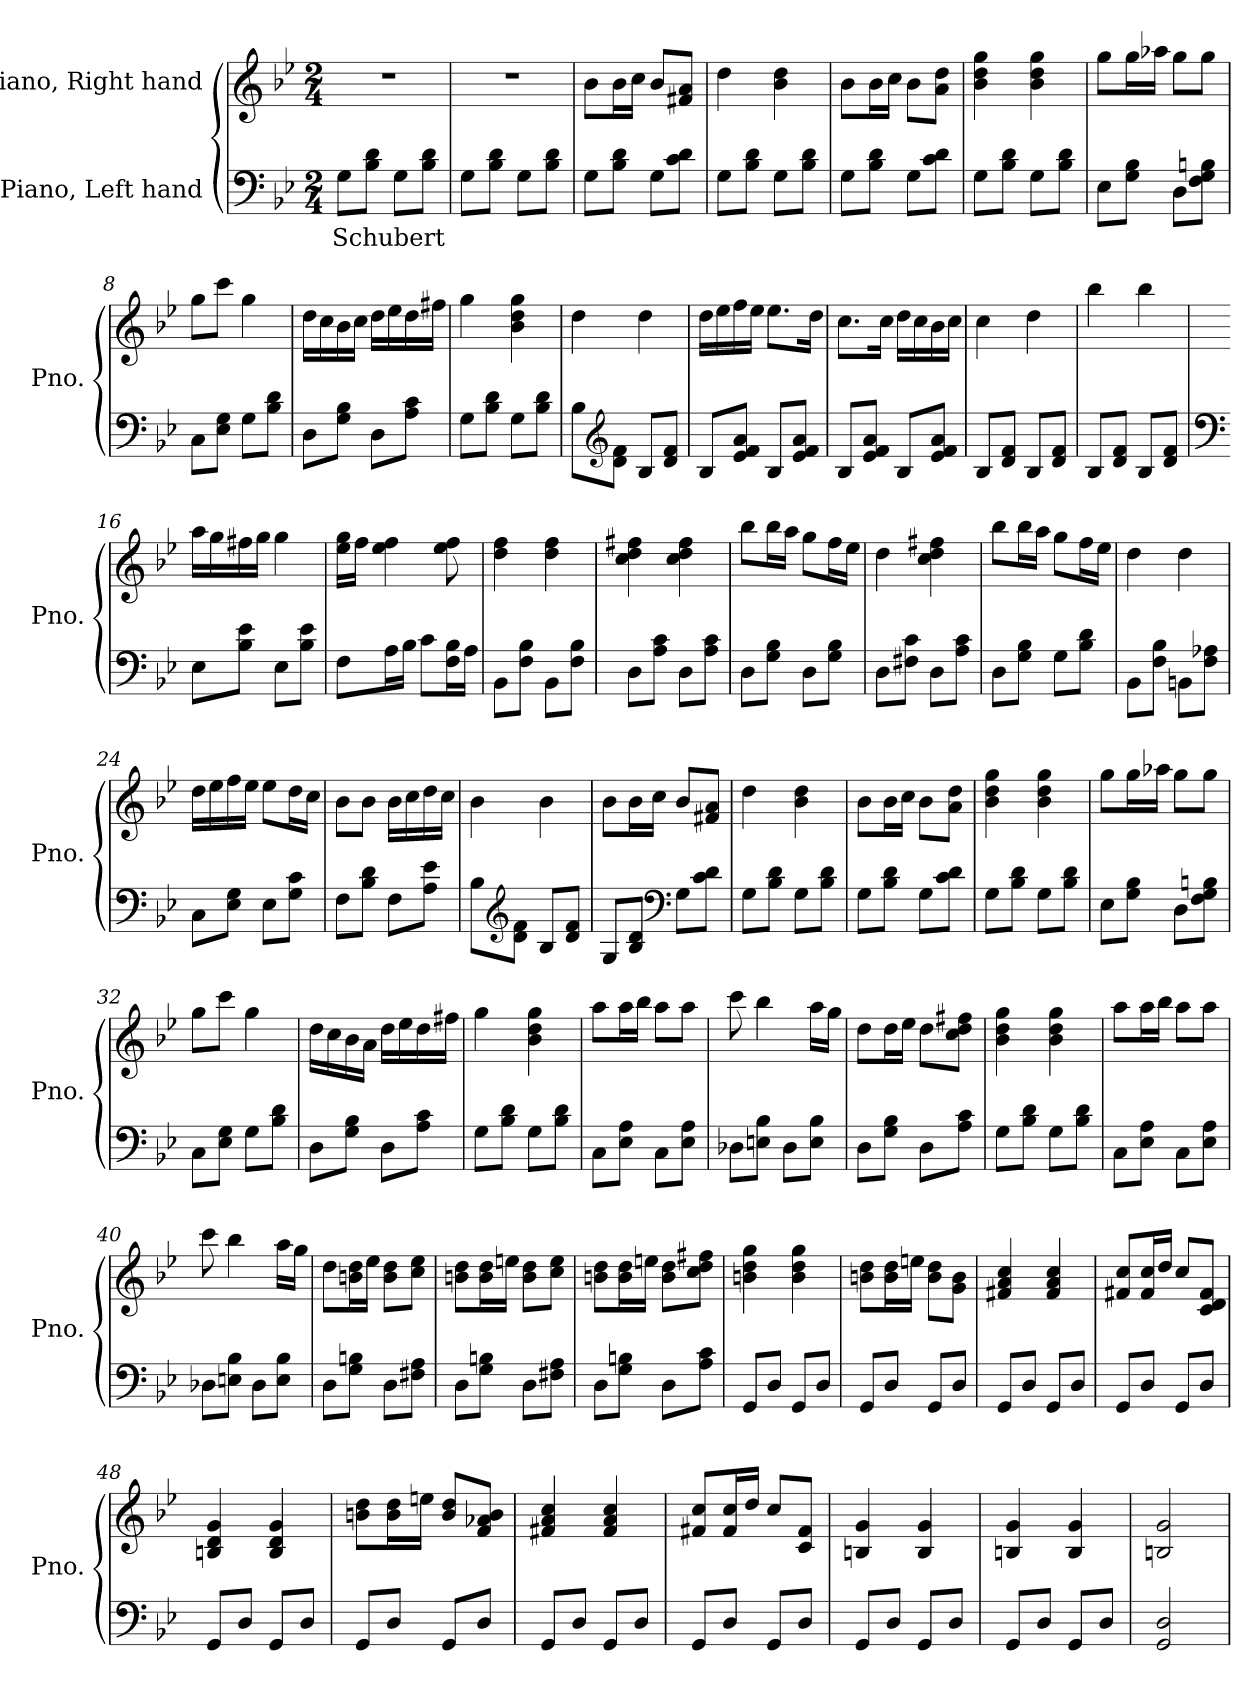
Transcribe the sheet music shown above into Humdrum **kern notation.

**kern	**text	**kern
*part2	*part2	*part1
*staff2	*staff2	*staff1
*I"Piano, Left hand	*	*I"Piano, Right hand
*I'Pno.	*	*I'Pno.
*clefF4	*	*clefG2
*k[b-e-]	*	*k[b-e-]
*M2/4	*	*M2/4
*MM120	*	*MM120
=1	=1	=1
!	!LO:LY:b	!
8G\L	Schubert	2r
8B-\ 8d\J	.	.
8G\L	.	.
8B-\ 8d\J	.	.
=2	=2	=2
8G\L	.	2r
8B-\ 8d\J	.	.
8G\L	.	.
8B-\ 8d\J	.	.
=3	=3	=3
8G\L	.	8b-\L
8B-\ 8d\J	.	16b-\L
.	.	16cc\JJ
8G\L	.	8b-/L
8c\ 8d\J	.	8f#X/ 8a/J
=4	=4	=4
8G\L	.	4dd\
8B-\ 8d\J	.	.
8G\L	.	4b-\ 4dd\
8B-\ 8d\J	.	.
=5	=5	=5
8G\L	.	8b-\L
8B-\ 8d\J	.	16b-\L
.	.	16cc\JJ
8G\L	.	8b-\L
8c\ 8d\J	.	8a\ 8dd\J
!!LO:LB:g=z
=6	=6	=6
8G\L	.	4b-\ 4dd\ 4gg\
8B-\ 8d\J	.	.
8G\L	.	4b-\ 4dd\ 4gg\
8B-\ 8d\J	.	.
=7	=7	=7
8E-\L	.	8gg\L
8G\ 8B-\J	.	16gg\L
.	.	16aa-X\JJ
8D\L	.	8gg\L
8F\ 8G\ 8Bn\J	.	8gg\J
=8	=8	=8
8C\L	.	8gg\L
8E-\ 8G\J	.	8ccc\J
8G\L	.	4gg\
8B-\ 8d\J	.	.
=9	=9	=9
8D\L	.	16dd\LL
.	.	16cc\
8G\ 8B-\J	.	16b-\
.	.	16cc\JJ
8D\L	.	16dd\LL
.	.	16ee-\
8A\ 8c\J	.	16dd\
.	.	16ff#X\JJ
=10	=10	=10
8G\L	.	4gg\
8B-\ 8d\J	.	.
8G\L	.	4b-\ 4dd\ 4gg\
8B-\ 8d\J	.	.
=11	=11	=11
8B-\L	.	4dd\
*clefG2	*	*
8d\ 8f\J	.	.
8B-/L	.	4dd\
8d/ 8f/J	.	.
!!LO:LB:g=z
=12	=12	=12
8B-/L	.	16dd\LL
.	.	16ee-\
8e-/ 8f/ 8a/J	.	16ff\
.	.	16ee-\JJ
8B-/L	.	8.ee-\L
8e-/ 8f/ 8a/J	.	.
.	.	16dd\Jk
=13	=13	=13
8B-/L	.	8.cc\L
8e-/ 8f/ 8a/J	.	.
.	.	16cc\Jk
8B-/L	.	16dd\LL
.	.	16cc\
8e-/ 8f/ 8a/J	.	16b-\
.	.	16cc\JJ
=14	=14	=14
8B-/L	.	4cc\
8d/ 8f/J	.	.
8B-/L	.	4dd\
8d/ 8f/J	.	.
=15	=15	=15
8B-/L	.	4bb-\
8d/ 8f/J	.	.
8B-/L	.	4bb-\
8d/ 8f/J	.	.
=16	=16	=16
*clefF4	*	*
8E-\L	.	16aa\LL
.	.	16gg\
8B-\ 8e-\J	.	16ff#X\
.	.	16gg\JJ
8E-\L	.	4gg\
8B-\ 8e-\J	.	.
=17	=17	=17
8F\L	.	16ee-\ 16gg\LL
.	.	16ff\JJ
16A\L	.	4ee-\ 4ff\
16B-\JJ	.	.
8c\L	.	.
16F\ 16B-\L	.	8ee-\ 8ff\
16A\JJ	.	.
!!LO:LB:g=z
=18	=18	=18
8BB-\L	.	4dd\ 4ff\
8F\ 8B-\J	.	.
8BB-\L	.	4dd\ 4ff\
8F\ 8B-\J	.	.
=19	=19	=19
8D\L	.	4cc\ 4dd\ 4ff#X\
8A\ 8c\J	.	.
8D\L	.	4cc\ 4dd\ 4ff#\
8A\ 8c\J	.	.
=20	=20	=20
8D\L	.	8bb-\L
8G\ 8B-\J	.	16bb-\L
.	.	16aa\JJ
8D\L	.	8gg\L
8G\ 8B-\J	.	16ff\L
.	.	16ee-\JJ
=21	=21	=21
8D\L	.	4dd\
8F#X\ 8c\J	.	.
8D\L	.	4cc\ 4dd\ 4ff#X\
8A\ 8c\J	.	.
=22	=22	=22
8D\L	.	8bb-\L
8G\ 8B-\J	.	16bb-\L
.	.	16aa\JJ
8G\L	.	8gg\L
8B-\ 8d\J	.	16ff\L
.	.	16ee-\JJ
=23	=23	=23
8BB-\L	.	4dd\
8F\ 8B-\J	.	.
8BBn\L	.	4dd\
8F\ 8A-X\J	.	.
!!LO:LB:g=z
=24	=24	=24
8C\L	.	16dd\LL
.	.	16ee-\
8E-\ 8G\J	.	16ff\
.	.	16ee-\JJ
8E-\L	.	8ee-\L
8G\ 8c\J	.	16dd\L
.	.	16cc\JJ
=25	=25	=25
8F\L	.	8b-\L
8B-\ 8d\J	.	8b-\J
8F\L	.	16b-\LL
.	.	16cc\
8A\ 8e-\J	.	16dd\
.	.	16cc\JJ
=26	=26	=26
8B-\L	.	4b-\
*clefG2	*	*
8d\ 8f\J	.	.
8B-/L	.	4b-\
8d/ 8f/J	.	.
=27	=27	=27
8G/L	.	8b-\L
8B-/ 8d/J	.	16b-\L
.	.	16cc\JJ
*clefF4	*	*
8G\L	.	8b-/L
8c\ 8d\J	.	8f#X/ 8a/J
=28	=28	=28
8G\L	.	4dd\
8B-\ 8d\J	.	.
8G\L	.	4b-\ 4dd\
8B-\ 8d\J	.	.
=29	=29	=29
8G\L	.	8b-\L
8B-\ 8d\J	.	16b-\L
.	.	16cc\JJ
8G\L	.	8b-\L
8c\ 8d\J	.	8a\ 8dd\J
!!LO:LB:g=z
=30	=30	=30
8G\L	.	4b-\ 4dd\ 4gg\
8B-\ 8d\J	.	.
8G\L	.	4b-\ 4dd\ 4gg\
8B-\ 8d\J	.	.
=31	=31	=31
8E-\L	.	8gg\L
8G\ 8B-\J	.	16gg\L
.	.	16aa-X\JJ
8D\L	.	8gg\L
8F\ 8G\ 8Bn\J	.	8gg\J
=32	=32	=32
8C\L	.	8gg\L
8E-\ 8G\J	.	8ccc\J
8G\L	.	4gg\
8B-\ 8d\J	.	.
=33	=33	=33
8D\L	.	16dd\LL
.	.	16cc\
8G\ 8B-\J	.	16b-\
.	.	16a\JJ
8D\L	.	16dd\LL
.	.	16ee-\
8A\ 8c\J	.	16dd\
.	.	16ff#X\JJ
=34	=34	=34
8G\L	.	4gg\
8B-\ 8d\J	.	.
8G\L	.	4b-\ 4dd\ 4gg\
8B-\ 8d\J	.	.
=35	=35	=35
8C\L	.	8aa\L
8E-\ 8A\J	.	16aa\L
.	.	16bb-\JJ
8C\L	.	8aa\L
8E-\ 8A\J	.	8aa\J
!!LO:PB:g=z
=36	=36	=36
8D-X\L	.	8ccc\
8En\ 8B-\J	.	4bb-\
8D-\L	.	.
8E\ 8B-\J	.	16aa\LL
.	.	16gg\JJ
=37	=37	=37
8D\L	.	8dd\L
8G\ 8B-\J	.	16dd\L
.	.	16ee-\JJ
8D\L	.	8dd\L
8A\ 8c\J	.	8cc\ 8dd\ 8ff#X\J
=38	=38	=38
8G\L	.	4b-\ 4dd\ 4gg\
8B-\ 8d\J	.	.
8G\L	.	4b-\ 4dd\ 4gg\
8B-\ 8d\J	.	.
=39	=39	=39
8C\L	.	8aa\L
8E-\ 8A\J	.	16aa\L
.	.	16bb-\JJ
8C\L	.	8aa\L
8E-\ 8A\J	.	8aa\J
=40	=40	=40
8D-X\L	.	8ccc\
8En\ 8B-\J	.	4bb-\
8D-\L	.	.
8E\ 8B-\J	.	16aa\LL
.	.	16gg\JJ
=41	=41	=41
8D\L	.	8dd\L
8G\ 8Bn\J	.	16bn\ 16dd\L
.	.	16ee-\JJ
8D\L	.	8b\ 8dd\L
8F#X\ 8A\J	.	8cc\ 8ee-\J
!!LO:LB:g=z
=42	=42	=42
8D\L	.	8bn\ 8dd\L
8G\ 8Bn\J	.	16b\ 16dd\L
.	.	16een\JJ
8D\L	.	8b\ 8dd\L
8F#X\ 8A\J	.	8cc\ 8ee\J
=43	=43	=43
8D\L	.	8bn\ 8dd\L
8G\ 8Bn\J	.	16b\ 16dd\L
.	.	16een\JJ
8D\L	.	8b\ 8dd\L
8A\ 8c\J	.	8cc\ 8dd\ 8ff#X\J
=44	=44	=44
8GG/L	.	4bn\ 4dd\ 4gg\
8D/J	.	.
8GG/L	.	4b\ 4dd\ 4gg\
8D/J	.	.
=45	=45	=45
8GG/L	.	8bn\ 8dd\L
8D/J	.	16b\ 16dd\L
.	.	16een\JJ
8GG/L	.	8b\ 8dd\L
8D/J	.	8g\ 8b\J
=46	=46	=46
8GG/L	.	4f#X/ 4a/ 4cc/
8D/J	.	.
8GG/L	.	4f#/ 4a/ 4cc/
8D/J	.	.
=47	=47	=47
8GG/L	.	8f#X/ 8cc/L
8D/J	.	16f#/ 16cc/L
.	.	16dd/JJ
8GG/L	.	8cc/L
8D/J	.	8c/ 8d/ 8f#/J
!!LO:LB:g=z
=48	=48	=48
8GG/L	.	4Bn/ 4d/ 4g/
8D/J	.	.
8GG/L	.	4B/ 4d/ 4g/
8D/J	.	.
=49	=49	=49
8GG/L	.	8bn\ 8dd\L
8D/J	.	16b\ 16dd\L
.	.	16een\JJ
8GG/L	.	8b/ 8dd/L
8D/J	.	8f/ 8a-X/ 8b/J
=50	=50	=50
8GG/L	.	4f#X/ 4a/ 4cc/
8D/J	.	.
8GG/L	.	4f#/ 4a/ 4cc/
8D/J	.	.
=51	=51	=51
8GG/L	.	8f#X/ 8cc/L
8D/J	.	16f#/ 16cc/L
.	.	16dd/JJ
8GG/L	.	8cc/L
8D/J	.	8c/ 8f#/J
=52	=52	=52
8GG/L	.	4Bn/ 4g/
8D/J	.	.
8GG/L	.	4B/ 4g/
8D/J	.	.
=53	=53	=53
8GG/L	.	4Bn/ 4g/
8D/J	.	.
8GG/L	.	4B/ 4g/
8D/J	.	.
=54	=54	=54
2GG/ 2D/	.	2Bn/ 2g/
=	=	=
*-	*-	*-
